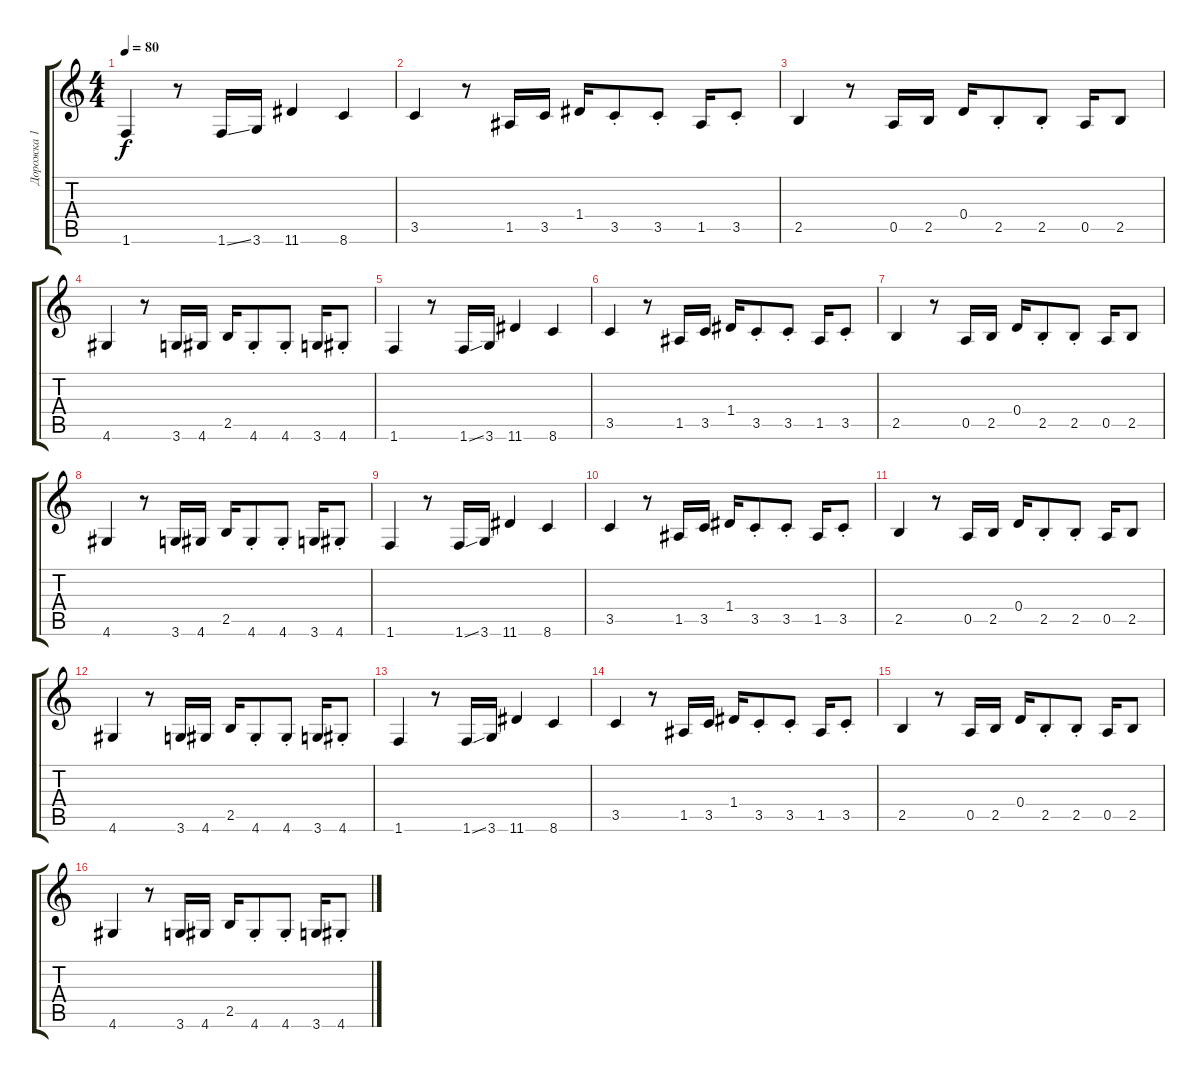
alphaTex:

\track ("Дорожка 1" "Дорожка 1") {instrument distortionguitar}
\staff {score tabs}
\tuning (E4 B3 G3 D3 A2 E2) {hide}
\ts (4 4)
\tempo 80
\clef g2
\ks c
1.6.4{dy f} r.8 1.6{ss}.16 3.6.16 11.6.4 8.6.4 |
3.5.4 r.8 1.5.16 3.5.16 1.4.16 3.5{st}.8 3.5{st}.8 1.5.16 3.5{st}.8 |
2.5.4 r.8 0.5.16 2.5.16 0.4.16 2.5{st}.8 2.5{st}.8 0.5.16 2.5.8 |
4.6.4 r.8 3.6.16 4.6.16 2.5.16 4.6{st}.8 4.6{st}.8 3.6.16 4.6{st}.8 |
1.6.4 r.8 1.6{ss}.16 3.6.16 11.6.4 8.6.4 |
3.5.4 r.8 1.5.16 3.5.16 1.4.16 3.5{st}.8 3.5{st}.8 1.5.16 3.5{st}.8 |
2.5.4 r.8 0.5.16 2.5.16 0.4.16 2.5{st}.8 2.5{st}.8 0.5.16 2.5.8 |
4.6.4 r.8 3.6.16 4.6.16 2.5.16 4.6{st}.8 4.6{st}.8 3.6.16 4.6{st}.8 |
1.6.4 r.8 1.6{ss}.16 3.6.16 11.6.4 8.6.4 |
3.5.4 r.8 1.5.16 3.5.16 1.4.16 3.5{st}.8 3.5{st}.8 1.5.16 3.5{st}.8 |
2.5.4 r.8 0.5.16 2.5.16 0.4.16 2.5{st}.8 2.5{st}.8 0.5.16 2.5.8 |
4.6.4 r.8 3.6.16 4.6.16 2.5.16 4.6{st}.8 4.6{st}.8 3.6.16 4.6{st}.8 |
1.6.4 r.8 1.6{ss}.16 3.6.16 11.6.4 8.6.4 |
3.5.4 r.8 1.5.16 3.5.16 1.4.16 3.5{st}.8 3.5{st}.8 1.5.16 3.5{st}.8 |
2.5.4 r.8 0.5.16 2.5.16 0.4.16 2.5{st}.8 2.5{st}.8 0.5.16 2.5.8 |
4.6.4 r.8 3.6.16 4.6.16 2.5.16 4.6{st}.8 4.6{st}.8 3.6.16 4.6{st}.8
